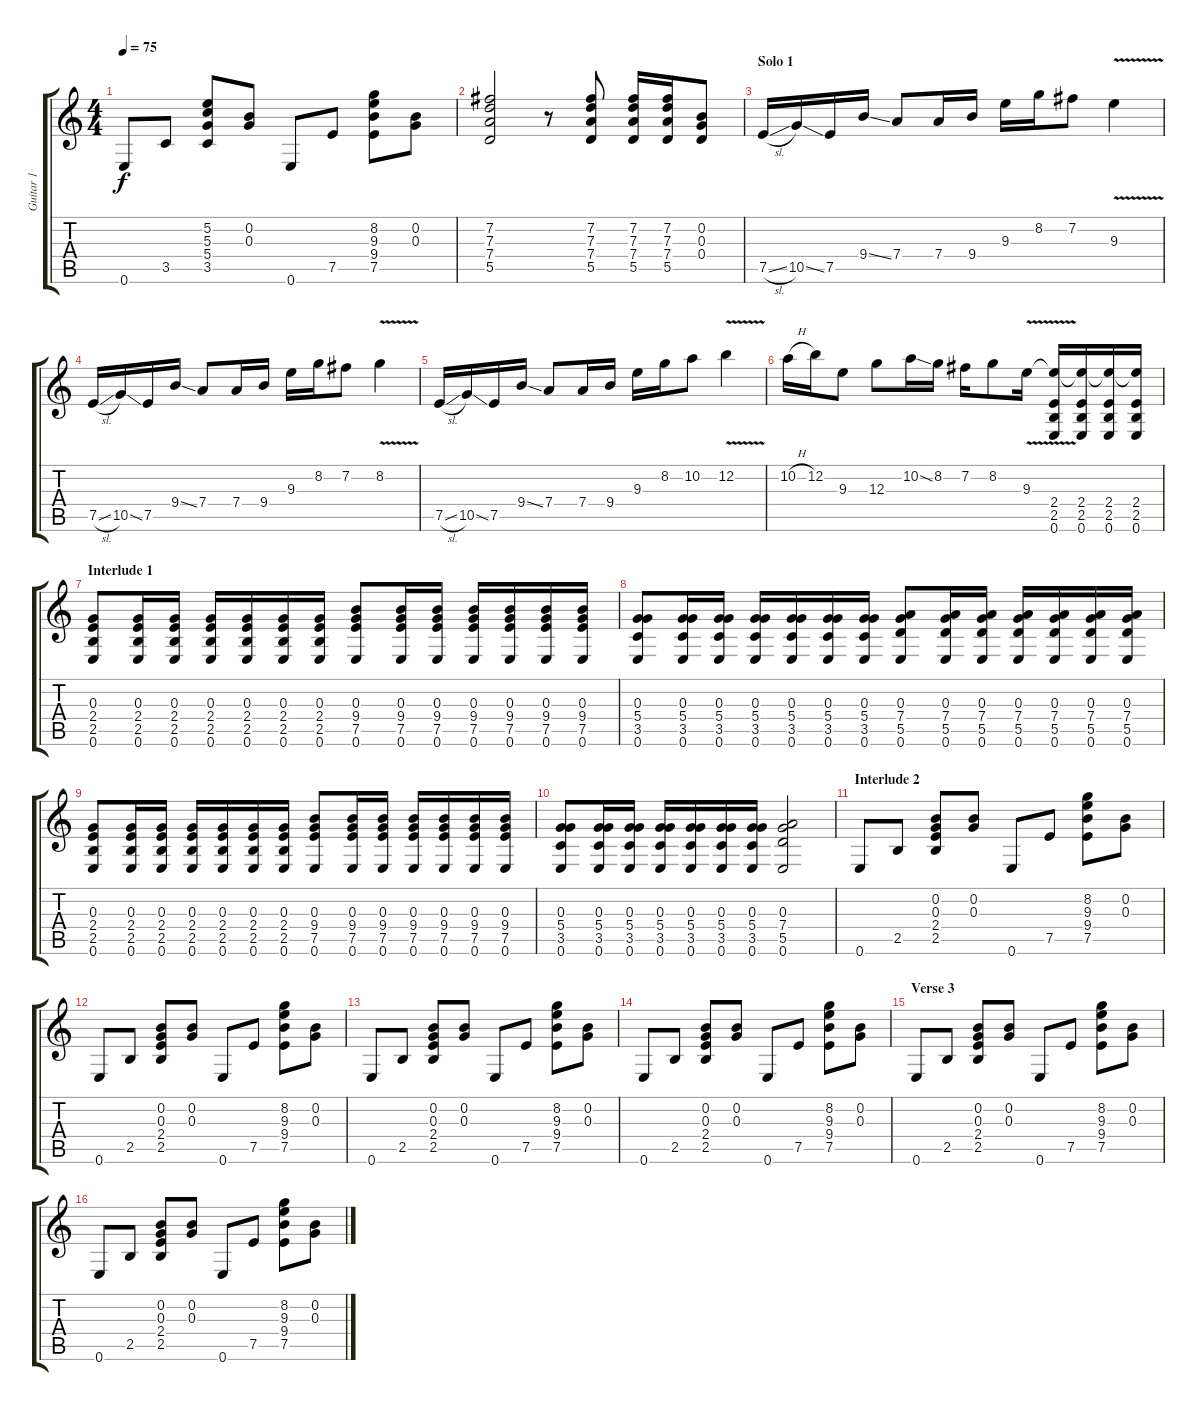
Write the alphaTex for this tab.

\track ("Guitar 1" "Guitar 1") {instrument electricguitarclean}
\staff {score tabs}
\tuning (E4 B3 G3 D3 A2 E2) {hide}
\ts (4 4)
\tempo 75
\clef g2
\ks c
0.6.8{dy f} 3.5.8 (5.2 5.3 5.4 3.5).8 (0.2 0.3).8 0.6.8 7.5.8 (8.2 9.3 9.4 7.5).8 (0.2 0.3).8 |
(7.2 7.3 7.4 5.5).2 r.8 (7.2 7.3 7.4 5.5).8 (7.2 7.3 7.4 5.5).16 (7.2 7.3 7.4 5.5).16 (0.2 0.3 0.4).8 |
\section ("" "Solo 1")
7.5{sl}.16{volume 14 balance 16} 10.5{ss}.16 7.5.16 9.4{ss}.16 7.4.8 7.4.16 9.4.16 9.3.16 8.2.16 7.2.8 9.3{v}.4 |
7.5{sl}.16 10.5{ss}.16 7.5.16 9.4{ss}.16 7.4.8 7.4.16 9.4.16 9.3.16 8.2.16 7.2.8 8.2{v}.4 |
7.5{sl}.16 10.5{ss}.16 7.5.16 9.4{ss}.16 7.4.8 7.4.16 9.4.16 9.3.16 8.2.16 10.2.8 12.2{v}.4 |
10.2{h}.16 12.2.16 9.3.8 12.3.8 10.2{ss}.16 8.2.16 7.2.16 8.2.8 9.3{v}.16 (9.3{t} 2.4 2.5 0.6).16{volume 11 balance 8} (9.3{t} 2.4 2.5 0.6).16 (9.3{t} 2.4 2.5 0.6).16 (9.3{t} 2.4 2.5 0.6).16 |
\section ("" "Interlude 1")
(0.3 2.4 2.5 0.6).8 (0.3 2.4 2.5 0.6).16 (0.3 2.4 2.5 0.6).16 (0.3 2.4 2.5 0.6).16 (0.3 2.4 2.5 0.6).16 (0.3 2.4 2.5 0.6).16 (0.3 2.4 2.5 0.6).16 (0.3 9.4 7.5 0.6).8 (0.3 9.4 7.5 0.6).16 (0.3 9.4 7.5 0.6).16 (0.3 9.4 7.5 0.6).16 (0.3 9.4 7.5 0.6).16 (0.3 9.4 7.5 0.6).16 (0.3 9.4 7.5 0.6).16 |
(0.3 5.4 3.5 0.6).8 (0.3 5.4 3.5 0.6).16 (0.3 5.4 3.5 0.6).16 (0.3 5.4 3.5 0.6).16 (0.3 5.4 3.5 0.6).16 (0.3 5.4 3.5 0.6).16 (0.3 5.4 3.5 0.6).16 (0.3 7.4 5.5 0.6).8 (0.3 7.4 5.5 0.6).16 (0.3 7.4 5.5 0.6).16 (0.3 7.4 5.5 0.6).16 (0.3 7.4 5.5 0.6).16 (0.3 7.4 5.5 0.6).16 (0.3 7.4 5.5 0.6).16 |
(0.3 2.4 2.5 0.6).8 (0.3 2.4 2.5 0.6).16 (0.3 2.4 2.5 0.6).16 (0.3 2.4 2.5 0.6).16 (0.3 2.4 2.5 0.6).16 (0.3 2.4 2.5 0.6).16 (0.3 2.4 2.5 0.6).16 (0.3 9.4 7.5 0.6).8 (0.3 9.4 7.5 0.6).16 (0.3 9.4 7.5 0.6).16 (0.3 9.4 7.5 0.6).16 (0.3 9.4 7.5 0.6).16 (0.3 9.4 7.5 0.6).16 (0.3 9.4 7.5 0.6).16 |
(0.3 5.4 3.5 0.6).8 (0.3 5.4 3.5 0.6).16 (0.3 5.4 3.5 0.6).16 (0.3 5.4 3.5 0.6).16 (0.3 5.4 3.5 0.6).16 (0.3 5.4 3.5 0.6).16 (0.3 5.4 3.5 0.6).16 (0.3 7.4 5.5 0.6).2 |
\section ("" "Interlude 2")
0.6.8{volume 12 balance 8} 2.5.8 (0.2 0.3 2.4 2.5).8 (0.2 0.3).8 0.6.8 7.5.8 (8.2 9.3 9.4 7.5).8 (0.2 0.3).8 |
0.6.8 2.5.8 (0.2 0.3 2.4 2.5).8 (0.2 0.3).8 0.6.8 7.5.8 (8.2 9.3 9.4 7.5).8 (0.2 0.3).8 |
0.6.8 2.5.8 (0.2 0.3 2.4 2.5).8 (0.2 0.3).8 0.6.8 7.5.8 (8.2 9.3 9.4 7.5).8 (0.2 0.3).8 |
0.6.8 2.5.8 (0.2 0.3 2.4 2.5).8 (0.2 0.3).8 0.6.8 7.5.8 (8.2 9.3 9.4 7.5).8 (0.2 0.3).8 |
\section ("" "Verse 3")
0.6.8 2.5.8 (0.2 0.3 2.4 2.5).8 (0.2 0.3).8 0.6.8 7.5.8 (8.2 9.3 9.4 7.5).8 (0.2 0.3).8 |
0.6.8 2.5.8 (0.2 0.3 2.4 2.5).8 (0.2 0.3).8 0.6.8 7.5.8 (8.2 9.3 9.4 7.5).8 (0.2 0.3).8
